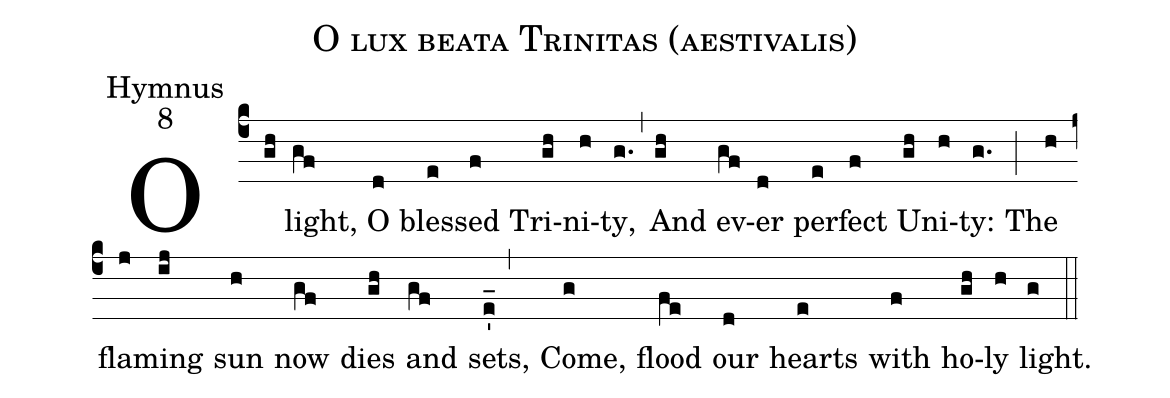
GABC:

name:O lux beata Trinitas (aestivalis);
office-part:Hymnus;
mode:8;
%%
(c4) O(gh) light,(gf) O(d) bles(e)sed(f) Tri(gh)ni(h)ty,(g.) (,)

And(gh) ev(gf)er(d) per(e)fect(f) U(gh)ni(h)ty:(g.) (;)

The(h) fla(j)ming(ij) sun(h) now(gf) dies(gh) and(gf) sets,(e'_,)

Come,(g) flood(fe) our(d) hearts(e) with(f) ho(gh)ly(h) light.(g) (::)
